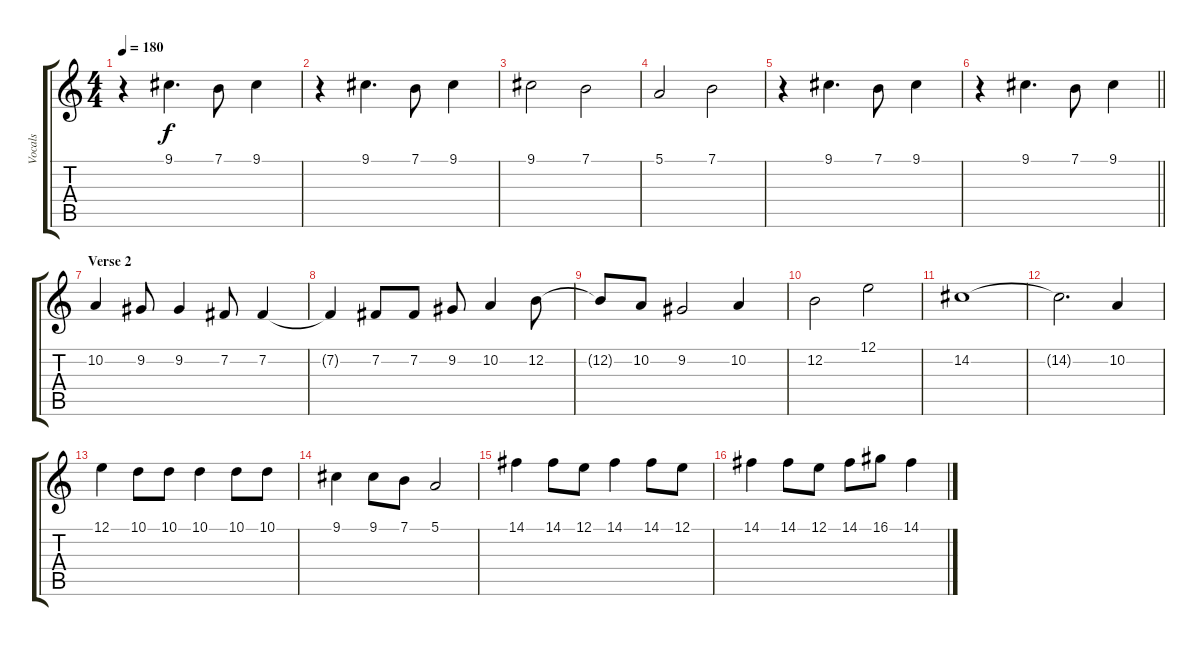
\track ("Vocals" "Vocals") {instrument lead2sawtooth}
\staff {score tabs}
\tuning (E4 B3 G3 D3 A2 E2) {hide}
\ts (4 4)
\tempo 180
\clef g2
\ks c
r.4{dy f instrument choiraahs} 9.1.4{d} 7.1.8 9.1.4 |
r.4 9.1.4{d} 7.1.8 9.1.4 |
9.1.2 7.1.2 |
5.1.2 7.1.2 |
r.4{instrument choiraahs} 9.1.4{d} 7.1.8 9.1.4 |
\barLineRight lightlight
r.4 9.1.4{d} 7.1.8 9.1.4 |
\section ("" "Verse 2")
10.2.4{instrument lead2sawtooth} 9.2.8 9.2.4 7.2.8 7.2.4 |
7.2{t}.4 7.2.8 7.2.8 9.2.8 10.2.4 12.2.8 |
12.2{t}.8 10.2.8 9.2.2 10.2.4 |
12.2.2 12.1.2 |
14.2.1 |
14.2{t}.2{d} 10.2.4 |
12.1.4 10.1.8 10.1.8 10.1.4 10.1.8 10.1.8 |
9.1.4 9.1.8 7.1.8 5.1.2 |
14.1.4 14.1.8 12.1.8 14.1.4 14.1.8 12.1.8 |
14.1.4 14.1.8 12.1.8 14.1.8 16.1.8 14.1.4
